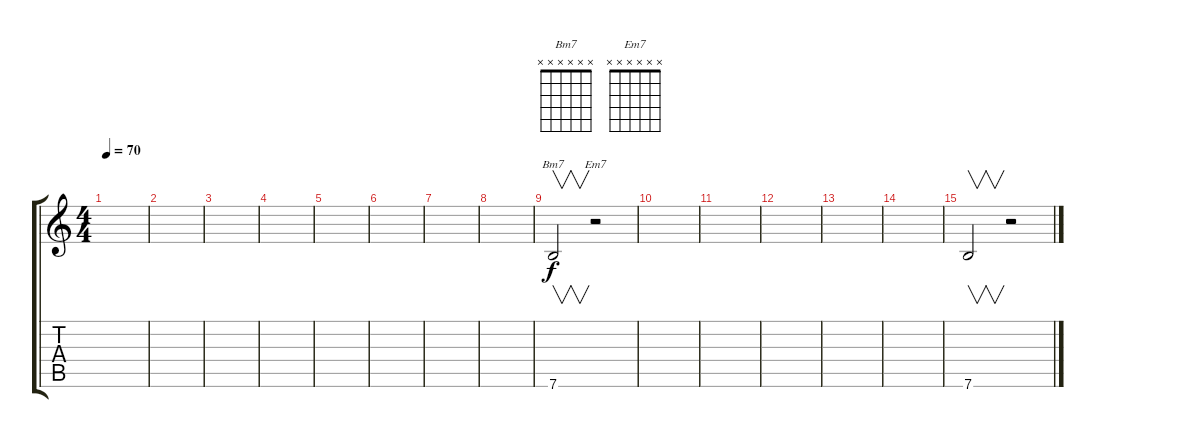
\track "" {instrument overdrivenguitar}
\staff {score tabs}
\tuning (E4 B3 G3 D3 A2 E2) {hide}
\chord ("Bm7" x x x x x x) {firstfret 0}
\chord ("Em7" x x x x x x) {firstfret 0}
\ts (4 4)
\tempo 70
\clef g2
\ks c
|
|
|
|
|
|
|
|
7.6.2{v ch "Bm7"} r.2{ch "Em7"} |
|
|
|
|
|
7.6.2{v} r.2
